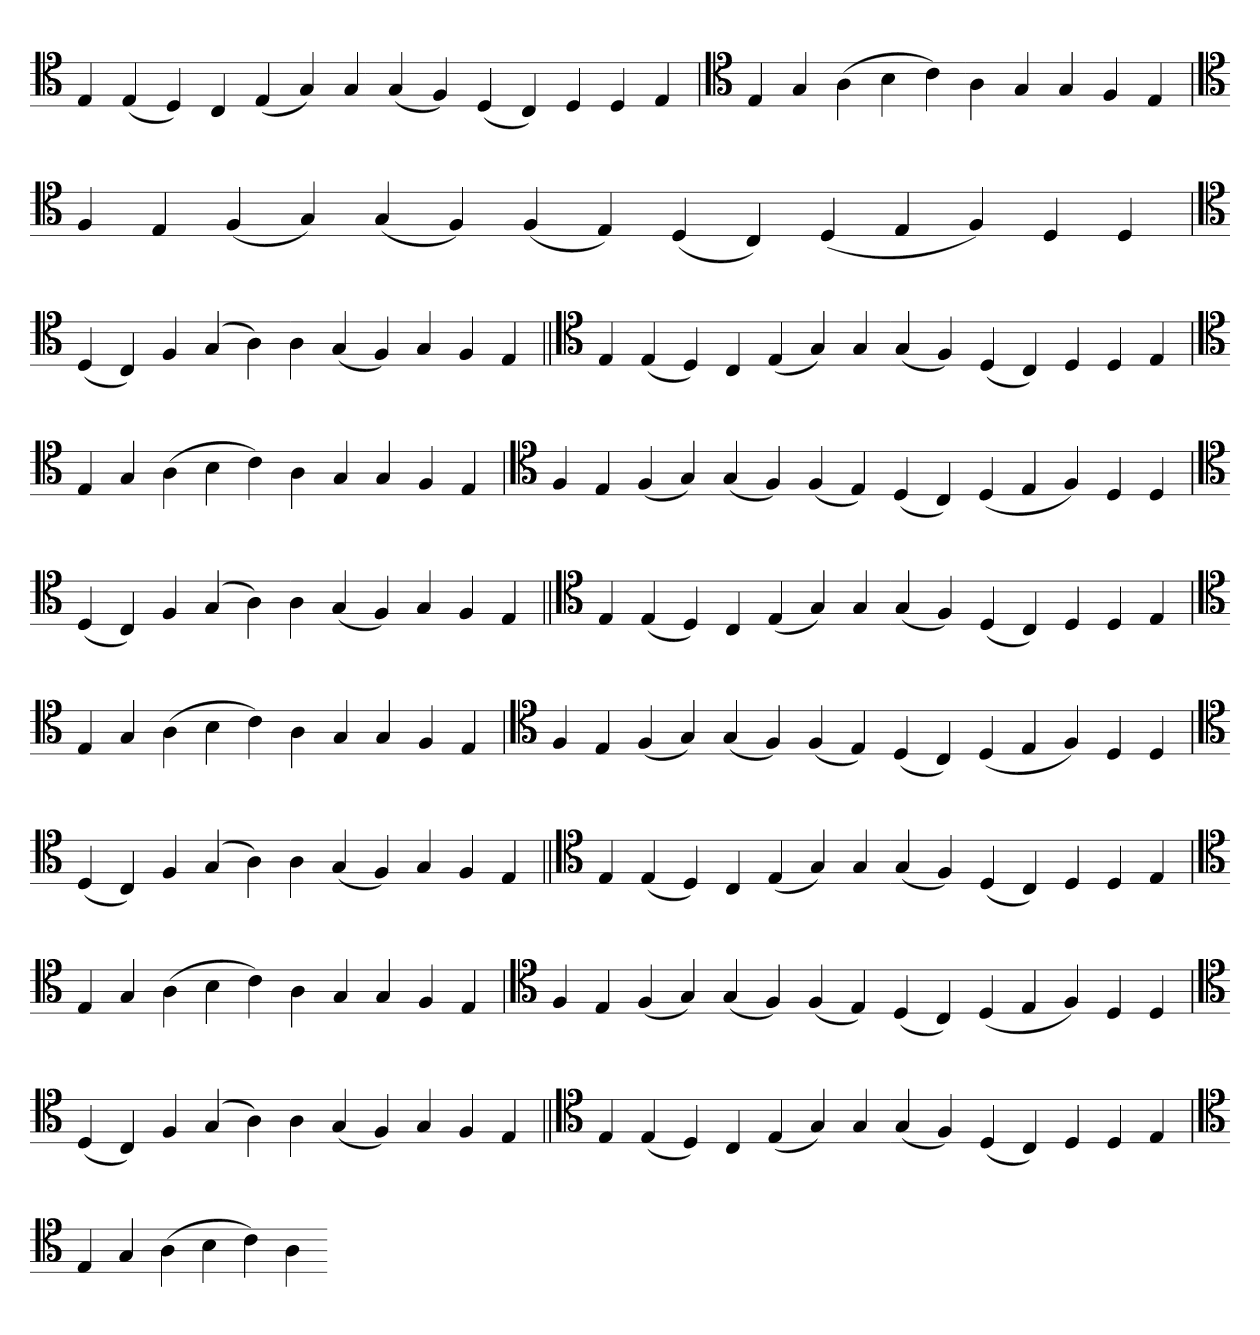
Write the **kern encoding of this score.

**kern
*part1
*staff1
*clefC4
=
4E
(4E
4D)
4C
(4E
4G)
4G
(4G
4F)
(4D
4C)
4D
4D
4E
=`
*clefC4
4E
4G
(4A
4B
4c)
4A
4G
4G
4F
4E
='
*clefC4
4F
4E
(4F
4G)
(4G
4F)
(4F
4E)
(4D
4C)
(4D
4E
4F)
4D
4D
=`
*clefC4
(4D
4C)
4F
(4G
4A)
4A
(4G
4F)
4G
4F
4E
=||
*clefC4
4E
(4E
4D)
4C
(4E
4G)
4G
(4G
4F)
(4D
4C)
4D
4D
4E
=`
*clefC4
4E
4G
(4A
4B
4c)
4A
4G
4G
4F
4E
='
*clefC4
4F
4E
(4F
4G)
(4G
4F)
(4F
4E)
(4D
4C)
(4D
4E
4F)
4D
4D
=`
*clefC4
(4D
4C)
4F
(4G
4A)
4A
(4G
4F)
4G
4F
4E
=||
*clefC4
4E
(4E
4D)
4C
(4E
4G)
4G
(4G
4F)
(4D
4C)
4D
4D
4E
=`
*clefC4
4E
4G
(4A
4B
4c)
4A
4G
4G
4F
4E
='
*clefC4
4F
4E
(4F
4G)
(4G
4F)
(4F
4E)
(4D
4C)
(4D
4E
4F)
4D
4D
=`
*clefC4
(4D
4C)
4F
(4G
4A)
4A
(4G
4F)
4G
4F
4E
=||
*clefC4
4E
(4E
4D)
4C
(4E
4G)
4G
(4G
4F)
(4D
4C)
4D
4D
4E
=`
*clefC4
4E
4G
(4A
4B
4c)
4A
4G
4G
4F
4E
='
*clefC4
4F
4E
(4F
4G)
(4G
4F)
(4F
4E)
(4D
4C)
(4D
4E
4F)
4D
4D
=`
*clefC4
(4D
4C)
4F
(4G
4A)
4A
(4G
4F)
4G
4F
4E
=||
*clefC4
4E
(4E
4D)
4C
(4E
4G)
4G
(4G
4F)
(4D
4C)
4D
4D
4E
=`
*clefC4
4E
4G
(4A
4B
4c)
4A
=-
*-
